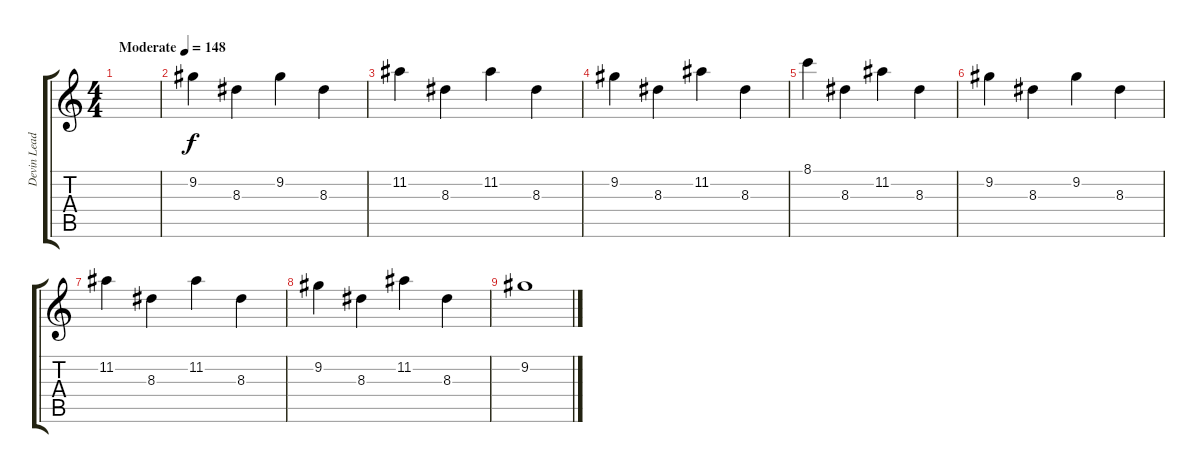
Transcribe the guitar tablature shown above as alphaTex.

\track ("Devin Lead" "Devin Lead") {instrument distortionguitar}
\staff {score tabs}
\tuning (E4 B3 G3 D3 A2 E2) {hide}
\ts (4 4)
\tempo (148 "Moderate")
\clef g2
\ks c
|
9.2.4 8.3.4 9.2.4 8.3.4 |
11.2.4 8.3.4 11.2.4 8.3.4 |
9.2.4 8.3.4 11.2.4 8.3.4 |
8.1.4 8.3.4 11.2.4 8.3.4 |
9.2.4 8.3.4 9.2.4 8.3.4 |
11.2.4 8.3.4 11.2.4 8.3.4 |
9.2.4 8.3.4 11.2.4 8.3.4 |
9.2.1
